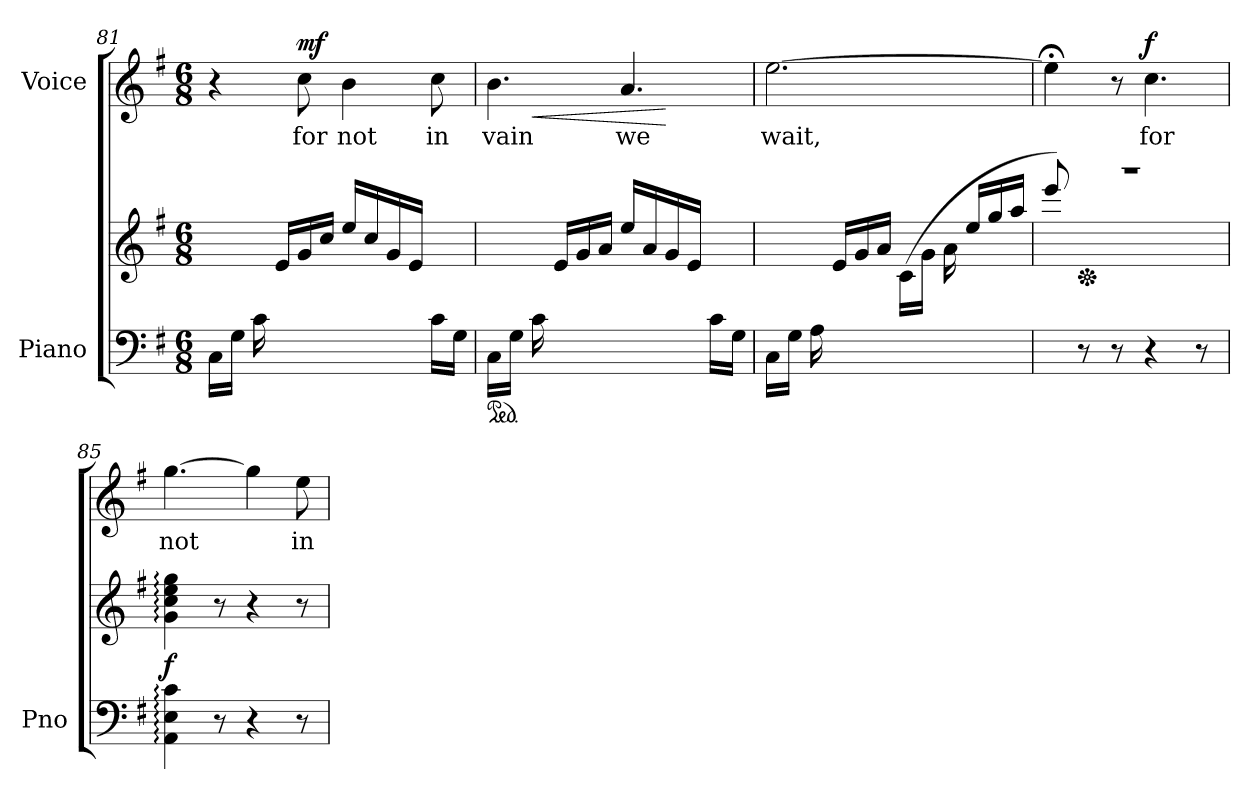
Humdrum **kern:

**kern	**kern	**dynam	**kern	**text	**dynam
*part2	*part2	*part2	*part1	*part1	*part1
*staff3	*staff2	*staff2/3	*staff1	*staff1	*staff1
*I"Piano	*	*	*I"Voice	*	*
*I'Pno	*	*	*	*	*
!!LO:PB:g=z
*clefF4	*clefG2	*	*clefG2	*	*
*k[f#]	*k[f#]	*	*k[f#]	*	*
*M6/8	*M6/8	*	*M6/8	*	*
=81	=81	=81	=81	=81	=81
*	*^	*	*	*	*
16C\LL	2.ryy	8.ryy	.	4r	.	.
16G\JJ	.	.	.	.	.	.
16c\	.	.	.	.	.	.
4..ryy	.	16e/LL	.	.	.	.
!	!	!	!	!	!LO:LY:b	!LO:DY:a
.	.	16g/	.	8cc\	for	mf
.	.	16cc/JJ	.	.	.	.
!	!	!	!	!	!LO:LY:b	!
.	.	16ee/LL	.	4b\	not	.
.	.	16cc/	.	.	.	.
.	.	16g/	.	.	.	.
.	.	16e/JJ	.	.	.	.
!	!	!	!	!	!LO:LY:b	!
16c\LL	.	8ryy	.	8cc\	in	.
16G\JJ	.	.	.	.	.	.
=82	=82	=82	=82	=82	=82	=82
*ped	*	*	*	*	*	*
!	!	!	!	!	!LO:LY:b	!
*	*	*	*	*^	*	*
16C\LL	2.ryy	8.ryy	.	4.b\	8reyy	vain	.
16G\JJ	.	.	.	.	.	.	.
!	!	!	!	!	!	!	!LO:HP:b
16c\	.	.	.	.	8reyy	.	<
4..ryy	.	16e/LL	.	.	.	.	.
.	.	16g/	.	.	8reyy	.	.
.	.	16a/JJ	.	.	.	.	.
*	*	*	*	*MM158	*	*	*
!	!	!	!	!	!	!LO:LY:b	!
.	.	16ee/LL	.	4.a/	8reyy	we	.
.	.	16a/	.	.	.	.	.
.	.	16g/	.	.	8reyy	.	[
.	.	16e/JJ	.	.	.	.	.
16c\LL	.	8ryy	.	.	8reyy	.	.
16G\JJ	.	.	.	.	.	.	.
!!LO:LB:g=z	!!
=83	=83	=83	=83	=83	=83	=83	=83
*	*	*	*	*MM150	*	*	*
!	!	!	!	!	!	!LO:LY:b	!
(>16C\LL	2.ryy	8.ryy	.	[2.ee\	2ryy	wait,	.
16G\JJ	.	.	.	.	.	.	.
16A\	.	.	.	.	.	.	.
2ryy	.	16e/LL	.	.	.	.	.
.	.	16g/	.	.	.	.	.
.	.	16a/JJ)	.	.	.	.	.
.	.	(>16c\LL	.	.	.	.	.
.	.	16g\JJ	.	.	.	.	.
.	.	16a\	.	.	16ryy	.	.
*	*	*	*	*MM140	*	*	*
.	.	16ee/LL	.	.	8.ryy	.	.
.	.	16gg/	.	.	.	.	.
16ryy	.	16aa/JJ	.	.	.	.	.
*	*	*	*	*v	*v	*	*
=84	=84	=84	=84	=84	=84	=84
8ryy	2.r	8eee/)	.	4ee;<\]	.	.
*	*Xped	*	*	*	*	*
8r	.	2ryy	.	.	.	.
8r	.	.	.	8r	.	.
*	*	*	*	*MM150	*	*
!	!	!	!	!	!LO:LY:b	!LO:DY:a
4r	.	.	.	4.cc\	for	f
8r	.	8ryy	.	.	.	.
=85	=85	=85	=85	=85	=85	=85
!	!	!	!LO:DY:b	!	!LO:LY:b	!
*	*v	*v	*	*	*	*
4AA\: 4E\: 4c\:	4g\: 4cc\: 4ee\: 4gg\:	f	[4.gg\	not	.
8r	8r	.	.	.	.
4r	4r	.	4gg\]	.	.
!	!	!	!	!LO:LY:b	!
8r	8r	.	8ee\	in	.
=	=	=	=	=	=
*-	*-	*-	*-	*-	*-
